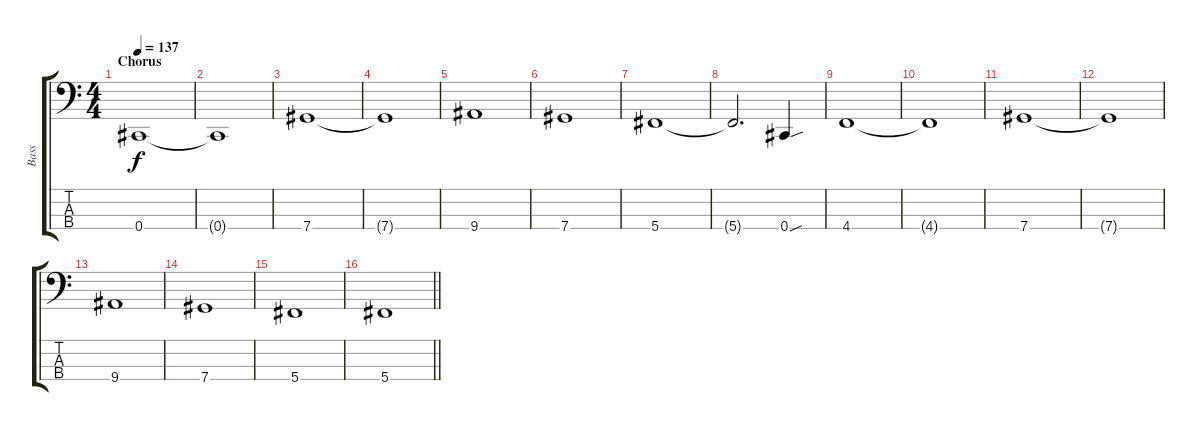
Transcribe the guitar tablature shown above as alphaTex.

\track ("Bass" "Bass") {instrument fretlessbass}
\staff {score tabs}
\tuning (Gb2 Db2 Ab1 Db1) {hide}
\ts (4 4)
\section ("" "Chorus")
\tempo 137
\clef f4
\ks c
0.4.1{dy f} |
0.4{t}.1 |
7.4.1 |
7.4{t}.1 |
9.4.1 |
7.4.1 |
5.4.1 |
5.4{t}.2{d} 0.4{sou}.4 |
4.4.1 |
4.4{t}.1 |
7.4.1 |
7.4{t}.1 |
9.4.1 |
7.4.1 |
5.4.1 |
\barLineRight lightlight
5.4.1
